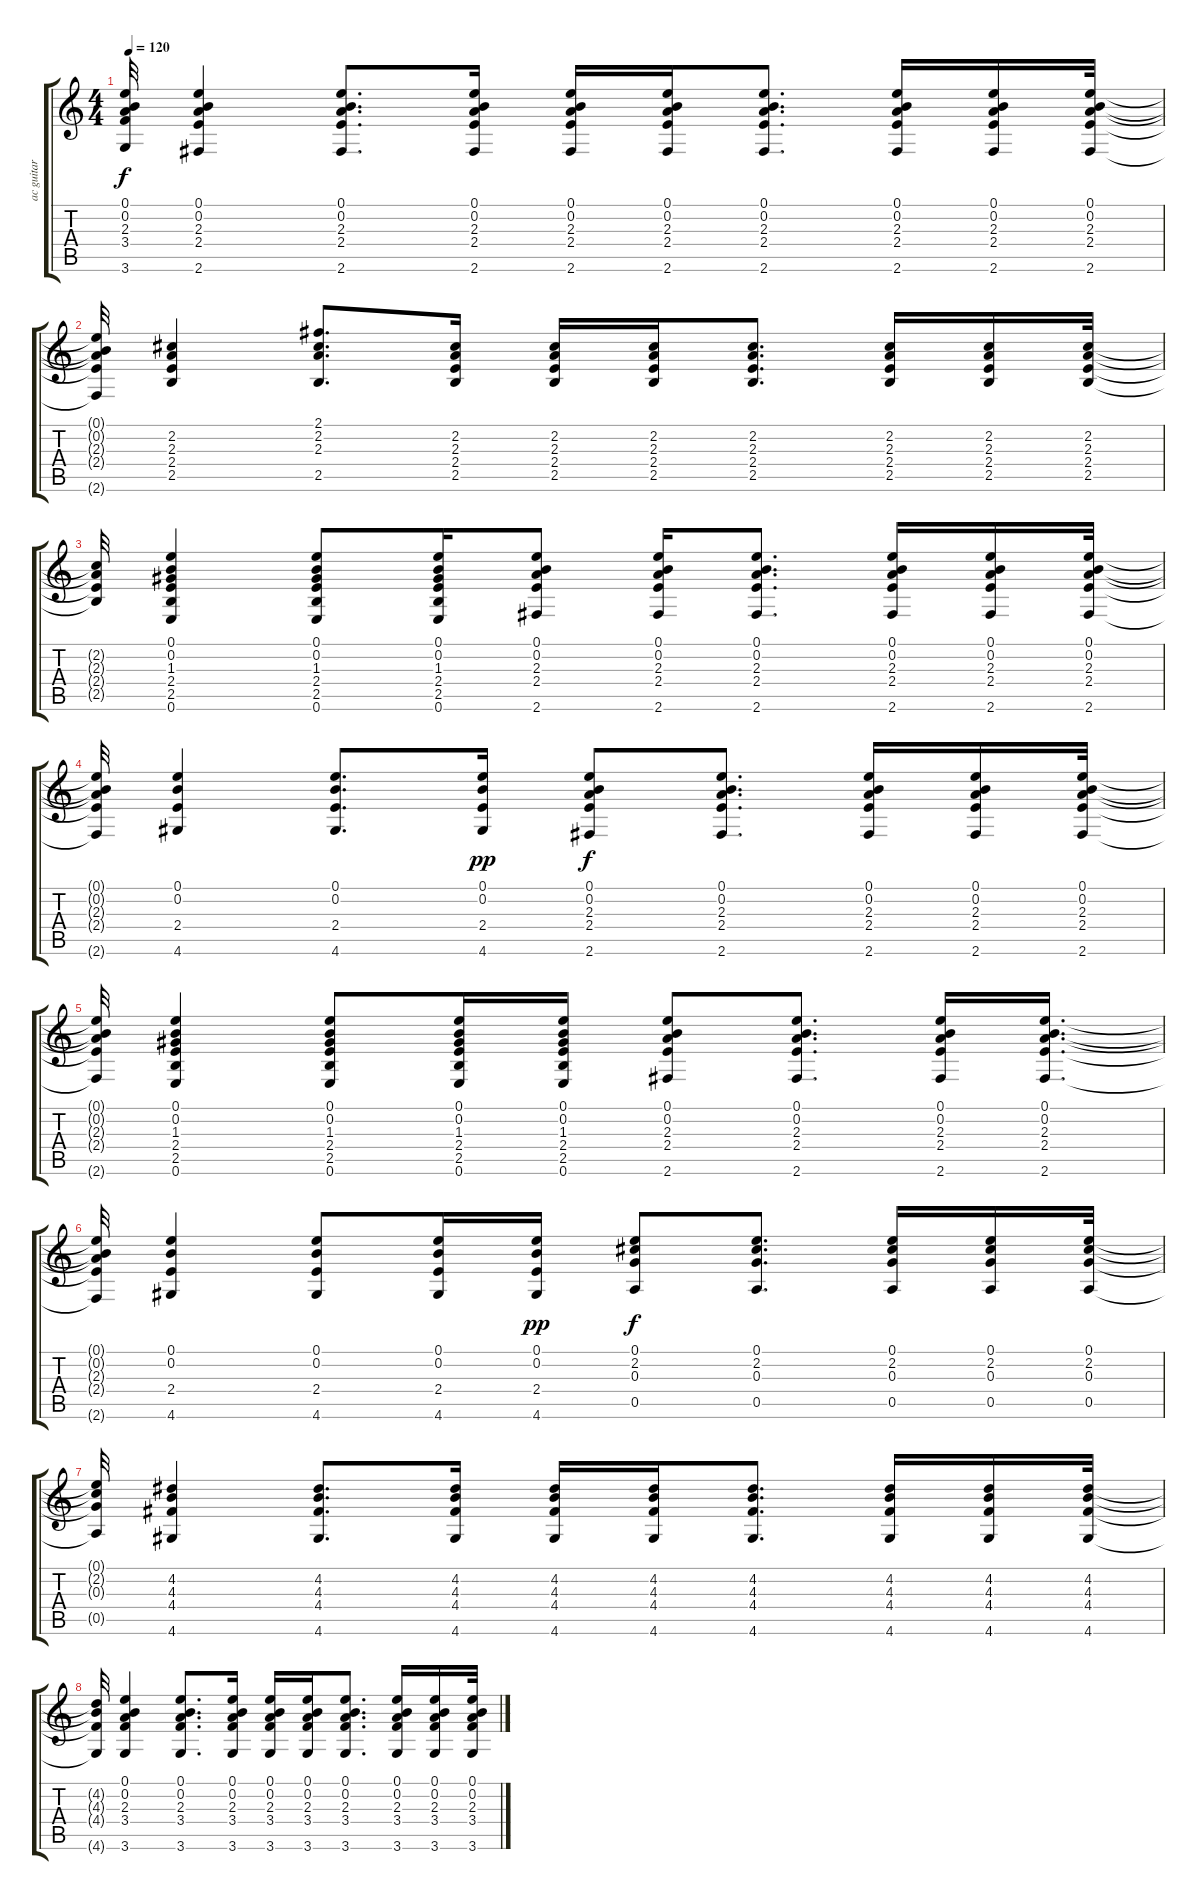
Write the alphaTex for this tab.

\track ("ac guitar" "ac guitar") {instrument acousticguitarsteel}
\staff {score tabs}
\tuning (E4 B3 G3 D3 A2 E2) {hide}
\ts (4 4)
\tempo 120
\clef g2
\ks c
(0.1{t} 0.2{t} 2.3{t} 3.4{t} 3.6{t}).32{dy f} (0.1 0.2 2.3 2.4 2.6).4 (0.1 0.2 2.3 2.4 2.6).8{d} (0.1 0.2 2.3 2.4 2.6).16 (0.1 0.2 2.3 2.4 2.6).16 (0.1 0.2 2.3 2.4 2.6).16 (0.1 0.2 2.3 2.4 2.6).8{d} (0.1 0.2 2.3 2.4 2.6).16 (0.1 0.2 2.3 2.4 2.6).16 (0.1 0.2 2.3 2.4 2.6).32 |
(0.1{t} 0.2{t} 2.3{t} 2.4{t} 2.6{t}).32 (2.2 2.3 2.4 2.5).4 (2.1 2.2 2.3 2.5).8{d} (2.2 2.3 2.4 2.5).16 (2.2 2.3 2.4 2.5).16 (2.2 2.3 2.4 2.5).16 (2.2 2.3 2.4 2.5).8{d} (2.2 2.3 2.4 2.5).16 (2.2 2.3 2.4 2.5).16 (2.2 2.3 2.4 2.5).32 |
(2.2{t} 2.3{t} 2.4{t} 2.5{t}).32 (0.1 0.2 1.3 2.4 2.5 0.6).4 (0.1 0.2 1.3 2.4 2.5 0.6).8 (0.1 0.2 1.3 2.4 2.5 0.6).16 (0.1 0.2 2.3 2.4 2.6).8 (0.1 0.2 2.3 2.4 2.6).16 (0.1 0.2 2.3 2.4 2.6).8{d} (0.1 0.2 2.3 2.4 2.6).16 (0.1 0.2 2.3 2.4 2.6).16 (0.1 0.2 2.3 2.4 2.6).32 |
(0.1{t} 0.2{t} 2.3{t} 2.4{t} 2.6{t}).32 (0.1 0.2 2.4 4.6).4 (0.1 0.2 2.4 4.6).8{d} (0.1 0.2 2.4 4.6).16{dy pp} (0.1 0.2 2.3 2.4 2.6).8{dy f} (0.1 0.2 2.3 2.4 2.6).8{d} (0.1 0.2 2.3 2.4 2.6).16 (0.1 0.2 2.3 2.4 2.6).16 (0.1 0.2 2.3 2.4 2.6).32 |
(0.1{t} 0.2{t} 2.3{t} 2.4{t} 2.6{t}).32 (0.1 0.2 1.3 2.4 2.5 0.6).4 (0.1 0.2 1.3 2.4 2.5 0.6).8 (0.1 0.2 1.3 2.4 2.5 0.6).16 (0.1 0.2 1.3 2.4 2.5 0.6).16 (0.1 0.2 2.3 2.4 2.6).8 (0.1 0.2 2.3 2.4 2.6).8{d} (0.1 0.2 2.3 2.4 2.6).16 (0.1 0.2 2.3 2.4 2.6).16{d} |
(0.1{t} 0.2{t} 2.3{t} 2.4{t} 2.6{t}).32 (0.1 0.2 2.4 4.6).4 (0.1 0.2 2.4 4.6).8 (0.1 0.2 2.4 4.6).16 (0.1 0.2 2.4 4.6).16{dy pp} (0.1 2.2 0.3 0.5).8{dy f} (0.1 2.2 0.3 0.5).8{d} (0.1 2.2 0.3 0.5).16 (0.1 2.2 0.3 0.5).16 (0.1 2.2 0.3 0.5).32 |
(0.1{t} 2.2{t} 0.3{t} 0.5{t}).32 (4.2 4.3 4.4 4.6).4 (4.2 4.3 4.4 4.6).8{d} (4.2 4.3 4.4 4.6).16 (4.2 4.3 4.4 4.6).16 (4.2 4.3 4.4 4.6).16 (4.2 4.3 4.4 4.6).8{d} (4.2 4.3 4.4 4.6).16 (4.2 4.3 4.4 4.6).16 (4.2 4.3 4.4 4.6).32 |
(4.2{t} 4.3{t} 4.4{t} 4.6{t}).32 (0.1 0.2 2.3 3.4 3.6).4 (0.1 0.2 2.3 3.4 3.6).8{d} (0.1 0.2 2.3 3.4 3.6).16 (0.1 0.2 2.3 3.4 3.6).16 (0.1 0.2 2.3 3.4 3.6).16 (0.1 0.2 2.3 3.4 3.6).8{d} (0.1 0.2 2.3 3.4 3.6).16 (0.1 0.2 2.3 3.4 3.6).16 (0.1 0.2 2.3 3.4 3.6).32
